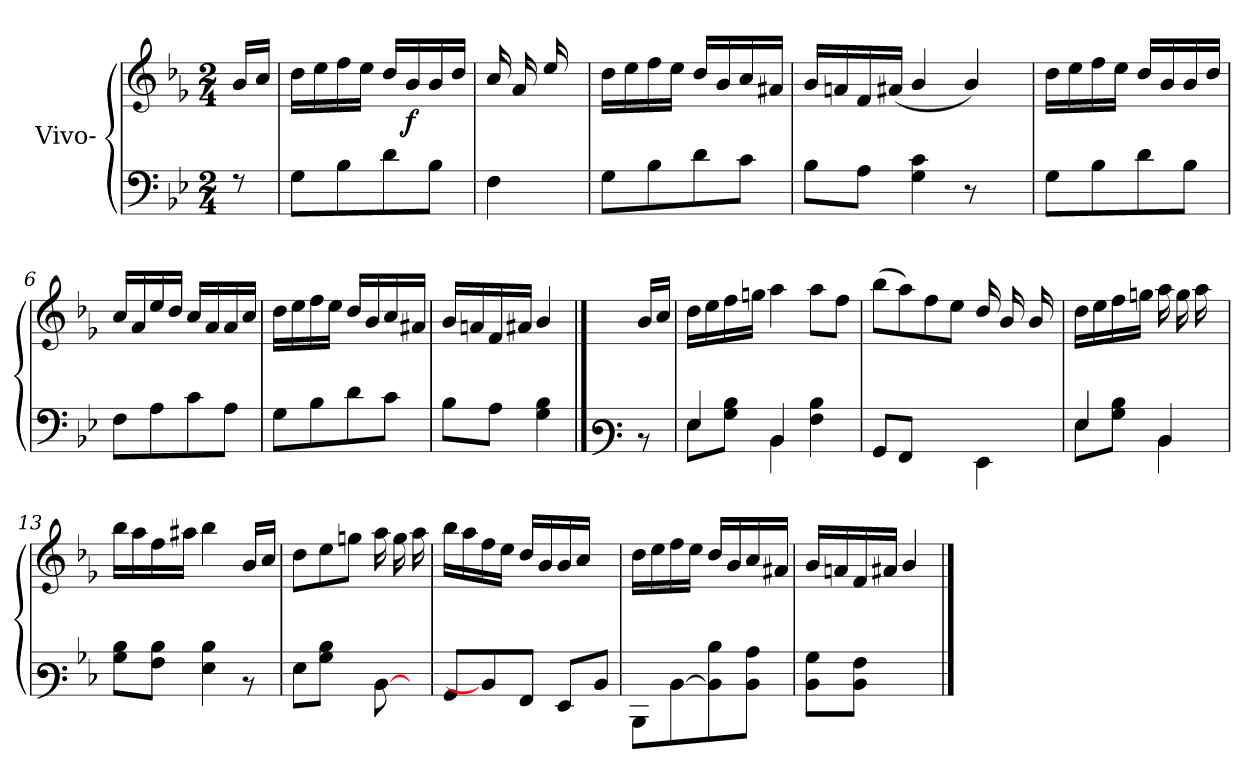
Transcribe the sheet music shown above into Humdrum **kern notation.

**kern	**kern	**dynam
*part1	*part1	*part1
*staff2	*staff1	*staff1/2
*I"Vivo-	*	*
*clefF4	*clefG3	*
*k[b-e-]	*k[b-e-]	*
*M2/4	*M2/4	*
=	=	=
8rE	16g/LL	.
.	16a/JJ	.
=1	=1	=1
8G\L	16b-\LL	.
.	16cc\	.
8B-\	16dd\	.
.	16cc\JJ	.
8d\	16b-/LL	.
!	!	!LO:DY:b
.	16g/	f
8B-\J	16g/	.
.	16b-/JJ	.
=2	=2	=2
4F\	16a/LL	.
.	16f/	.
.	16cc/	.
.	16ryy	.
=3	=3	=3
8G\L	16b-\LL	.
.	16cc\	.
8B-\	16dd\	.
.	16cc\JJ	.
8d\	16b-/LL	.
.	16g/	.
8c\J	16a/	.
.	16f#X/JJ	.
=4	=4	=4
8B-\L	16g/LL	.
.	16fn/	.
8A\J	16d/	.
.	(>16f#X/JJ	.
4G\ 4c\	4g/	.
8r	4g/)	.
8ryy	.	.
!!LO:LB:g=z
=5	=5	=5
8G\L	16b-\LL	.
.	16cc\	.
8B-\	16dd\	.
.	16cc\JJ	.
8d\	16b-/LL	.
.	16g/	.
8B-\J	16g/	.
.	16b-/JJ	.
=6	=6	=6
8F\L	16a/LL	.
.	16f/	.
8A\	16cc/	.
.	16b-/JJ	.
8c\	16a/LL	.
.	16f/	.
8A\J	16f/	.
.	16a/JJ	.
=7	=7	=7
8G\L	16b-\LL	.
.	16cc\	.
8B-\	16dd\	.
.	16cc\JJ	.
8d\	16b-/LL	.
.	16g/	.
8c\J	16a/	.
.	16f#X/JJ	.
=8	=8	=8
8B-\L	16g/LL	.
.	16fn/	.
8A\J	16d/	.
.	16f#X/JJ	.
4G\ 4B-\	4g/	.
!!LO:LB:g=z
==9	==9	==9
*clefF3	*	*
8rD	16g/LL	.
.	16a/JJ	.
=10	=10	=10
*^	*	*
4G/	8G\L	16b-\LL	.
.	.	16cc\	.
.	8B-\ 8d\J	16dd\	.
.	.	16een\JJ	.
4D/	4D\	4ff\	.
4ryy	4A\ 4d\	8ff\L	.
.	.	8dd\J	.
*v	*v	*	*
=11	=11	=11
8BB-/L	(<8gg\L	.
8AA/J	8ff\)	.
4ryy	8dd\	.
.	8cc\J	.
4GG\	16b-/LL	.
.	16g/	.
.	16g/	.
.	16ryy	.
=12	=12	=12
*^	*	*
4G/	8G\L	16b-\LL	.
.	.	16cc\	.
.	8B-\ 8d\J	16dd\	.
.	.	16een\JJ	.
4D/	4D\	16ff\LL	.
.	.	16ee\	.
.	.	16ff\	.
.	.	16ryy	.
*v	*v	*	*
=13	=13	=13
8B-\ 8d\L	16gg\LL	.
.	16ff\	.
8A\ 8d\J	16dd\	.
.	16ff#X\JJ	.
4G\ 4d\	4gg\	.
8rD	16g/LL	.
.	16a/JJ	.
!!LO:LB:g=z
=14	=14	=14
8G\L	8b-\L	.
8B-\ 8d\J	8cc\	.
8ryy	8een\J	.
[8D\	16ff\LL	.
.	16ee\	.
16ryy	16ff\	.
=15	=15	=15
8BB-/L	16gg\LL	.
.	16ff\	.
8D\]	16dd\	.
.	16cc\JJ	.
8AA/J	16b-/LL	.
.	16g/	.
8GG/L	16g/	.
.	16a/JJ	.
8D/J	8ryy	.
=16	=16	=16
8DD\L	16b-\LL	.
.	16cc\	.
[<8D\	16dd\	.
.	16cc\JJ	.
8D\] 8d\	16b-/LL	.
.	16g/	.
8D\ 8c\J	16a/	.
.	16f#X/JJ	.
=17	=17	=17
8D\ 8B-\L	16g/LL	.
.	16fn/	.
8D\ 8A\J	16d/	.
.	16f#X/JJ	.
4ryy	4g/	.
==	==	==
*-	*-	*-
